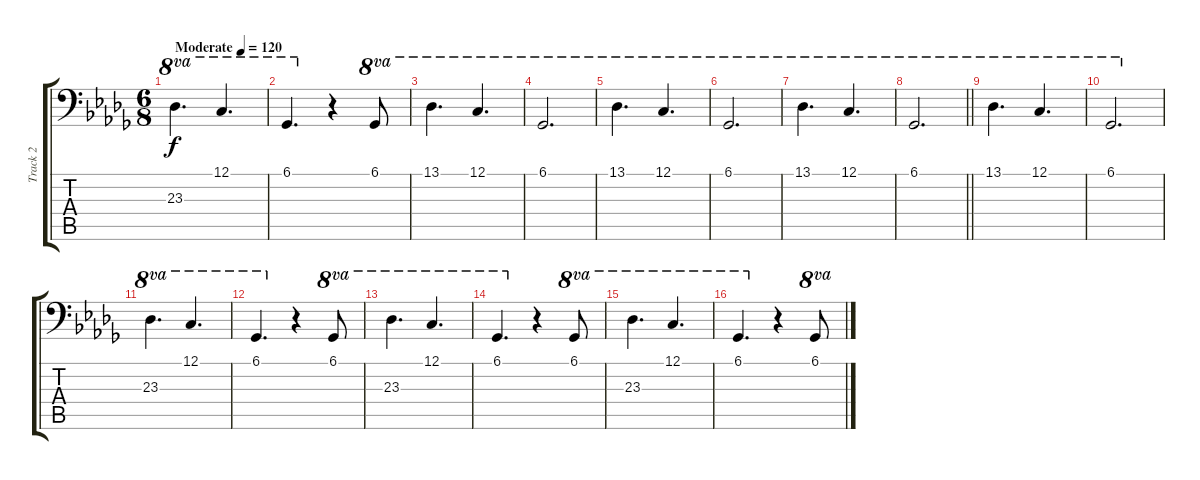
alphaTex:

\track ("Track 2" "Track 2") {instrument acousticgrandpiano}
\staff {score tabs}
\tuning (C3 G2 D2 A1 E1 B0) {hide}
\ts (6 8)
\tempo (120 "Moderate")
\clef f4
\ks db
23.3.4{d ot 8va dy f instrument acousticgrandpiano} 12.1.4{d ot 8va} |
6.1.4{d ot 8va} r.4 6.1.8{ot 8va} |
13.1.4{d ot 8va} 12.1.4{d ot 8va} |
6.1.2{d ot 8va} |
13.1.4{d ot 8va} 12.1.4{d ot 8va} |
6.1.2{d ot 8va} |
13.1.4{d ot 8va} 12.1.4{d ot 8va} |
\barLineRight lightlight
6.1.2{d ot 8va} |
13.1.4{d ot 8va} 12.1.4{d ot 8va} |
6.1.2{d ot 8va} |
23.3.4{d ot 8va} 12.1.4{d ot 8va} |
6.1.4{d ot 8va} r.4 6.1.8{ot 8va} |
23.3.4{d ot 8va} 12.1.4{d ot 8va} |
6.1.4{d ot 8va} r.4 6.1.8{ot 8va} |
23.3.4{d ot 8va} 12.1.4{d ot 8va} |
6.1.4{d ot 8va} r.4 6.1.8{ot 8va}
